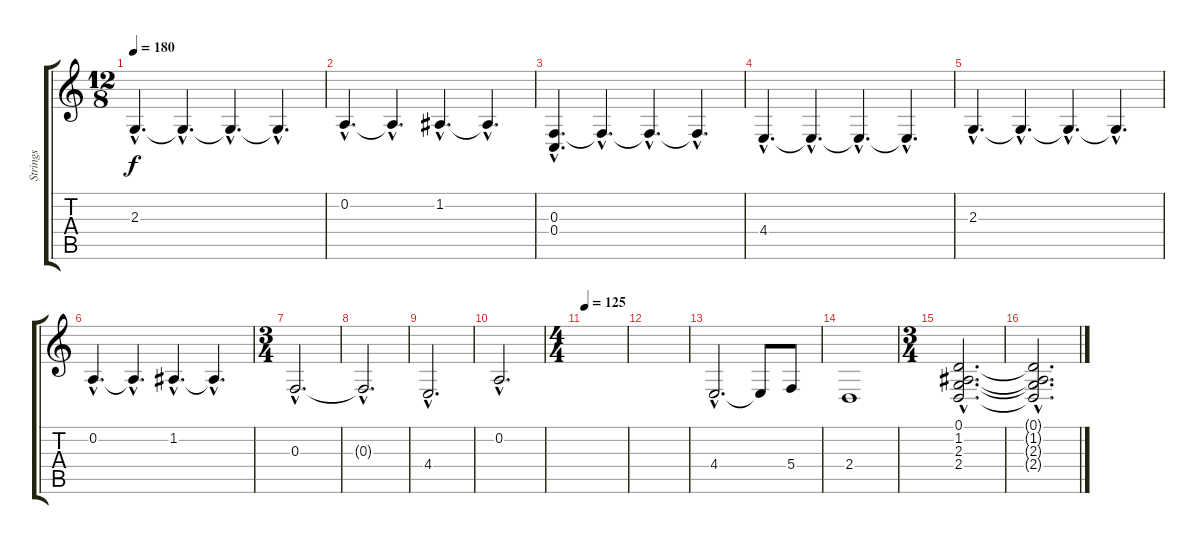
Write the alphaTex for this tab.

\track ("Strings" "Strings") {instrument stringensemble1}
\staff {score tabs}
\tuning (D4 A3 F3 C3 G2 D2) {hide}
\ts (12 8)
\tempo 180
\clef g2
\ks c
2.3{hac}.4{d dy f} 2.3{hac t}.4{d} 2.3{hac t}.4{d} 2.3{hac t}.4{d} |
0.2{hac}.4{d} 0.2{hac t}.4{d} 1.2{hac}.4{d} 1.2{hac t}.4{d} |
(0.3{hac} 0.4{hac}).4{d} 0.3{hac t}.4{d} 0.3{hac t}.4{d} 0.3{hac t}.4{d} |
4.4{hac}.4{d} 4.4{hac t}.4{d} 4.4{hac t}.4{d} 4.4{hac t}.4{d} |
2.3{hac}.4{d} 2.3{hac t}.4{d} 2.3{hac t}.4{d} 2.3{hac t}.4{d} |
0.2{hac}.4{d} 0.2{hac t}.4{d} 1.2{hac}.4{d} 1.2{hac t}.4{d} |
\ts (3 4)
0.3{hac}.2{d} |
0.3{hac t}.2{d} |
4.4{hac}.2{d} |
0.2{hac}.2{d} |
\ts (4 4)
\tempo 137
\tempo 125
|
|
4.4{hac}.2{d} 4.4{t}.8 5.4.8 |
2.4.1 |
\ts (3 4)
(0.1{hac} 1.2{hac} 2.3{hac} 2.4{hac}).2{d} |
(0.1{hac t} 1.2{hac t} 2.3{hac t} 2.4{hac t}).2{d}
